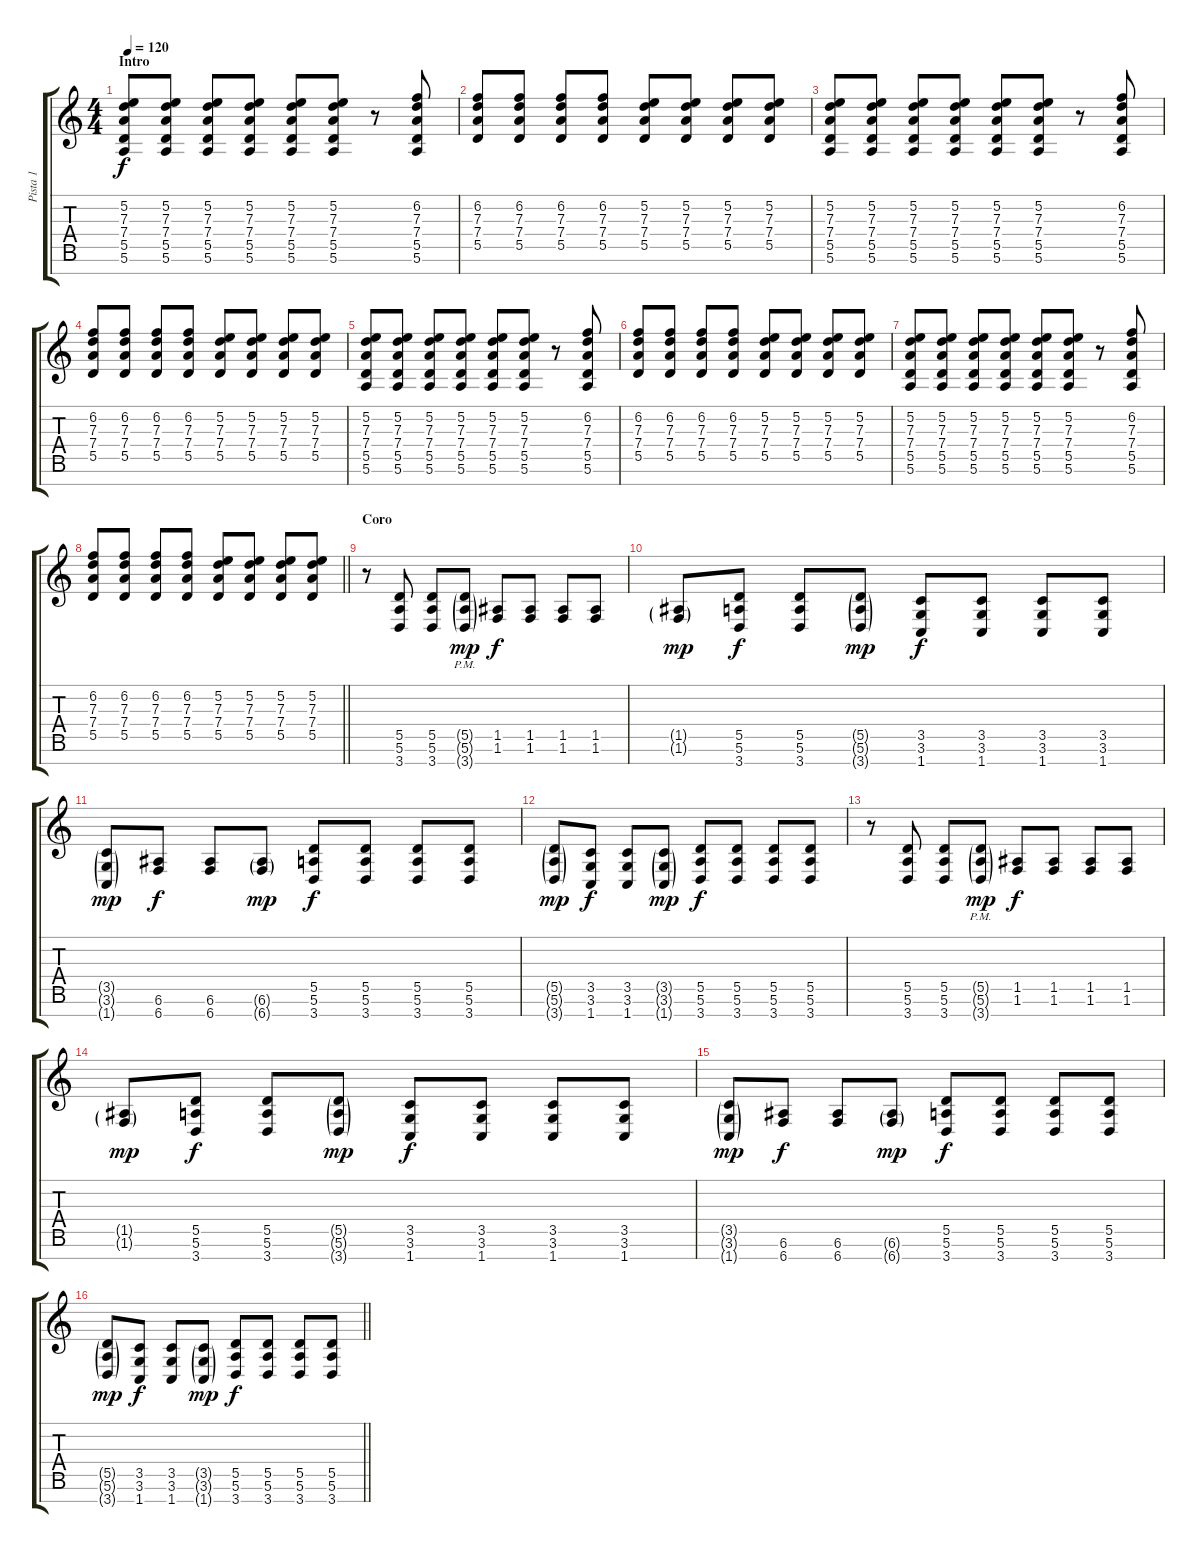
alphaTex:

\track ("Pista 1" "Pista 1") {instrument distortionguitar}
\staff {score tabs}
\tuning (E4 B3 G3 D3 A2 E2 B1) {hide}
\ts (4 4)
\section ("" "Intro")
\tempo 120
\clef g2
\ks c
(5.2 7.3 7.4 5.5 5.6).8{dy f} (5.2 7.3 7.4 5.5 5.6).8 (5.2 7.3 7.4 5.5 5.6).8 (5.2 7.3 7.4 5.5 5.6).8 (5.2 7.3 7.4 5.5 5.6).8 (5.2 7.3 7.4 5.5 5.6).8 r.8 (6.2 7.3 7.4 5.5 5.6).8 |
(6.2 7.3 7.4 5.5).8 (6.2 7.3 7.4 5.5).8 (6.2 7.3 7.4 5.5).8 (6.2 7.3 7.4 5.5).8 (5.2 7.3 7.4 5.5).8 (5.2 7.3 7.4 5.5).8 (5.2 7.3 7.4 5.5).8 (5.2 7.3 7.4 5.5).8 |
(5.2 7.3 7.4 5.5 5.6).8 (5.2 7.3 7.4 5.5 5.6).8 (5.2 7.3 7.4 5.5 5.6).8 (5.2 7.3 7.4 5.5 5.6).8 (5.2 7.3 7.4 5.5 5.6).8 (5.2 7.3 7.4 5.5 5.6).8 r.8 (6.2 7.3 7.4 5.5 5.6).8 |
(6.2 7.3 7.4 5.5).8 (6.2 7.3 7.4 5.5).8 (6.2 7.3 7.4 5.5).8 (6.2 7.3 7.4 5.5).8 (5.2 7.3 7.4 5.5).8 (5.2 7.3 7.4 5.5).8 (5.2 7.3 7.4 5.5).8 (5.2 7.3 7.4 5.5).8 |
(5.2 7.3 7.4 5.5 5.6).8 (5.2 7.3 7.4 5.5 5.6).8 (5.2 7.3 7.4 5.5 5.6).8 (5.2 7.3 7.4 5.5 5.6).8 (5.2 7.3 7.4 5.5 5.6).8 (5.2 7.3 7.4 5.5 5.6).8 r.8 (6.2 7.3 7.4 5.5 5.6).8 |
(6.2 7.3 7.4 5.5).8 (6.2 7.3 7.4 5.5).8 (6.2 7.3 7.4 5.5).8 (6.2 7.3 7.4 5.5).8 (5.2 7.3 7.4 5.5).8 (5.2 7.3 7.4 5.5).8 (5.2 7.3 7.4 5.5).8 (5.2 7.3 7.4 5.5).8 |
(5.2 7.3 7.4 5.5 5.6).8 (5.2 7.3 7.4 5.5 5.6).8 (5.2 7.3 7.4 5.5 5.6).8 (5.2 7.3 7.4 5.5 5.6).8 (5.2 7.3 7.4 5.5 5.6).8 (5.2 7.3 7.4 5.5 5.6).8 r.8 (6.2 7.3 7.4 5.5 5.6).8 |
\barLineRight lightlight
(6.2 7.3 7.4 5.5).8 (6.2 7.3 7.4 5.5).8 (6.2 7.3 7.4 5.5).8 (6.2 7.3 7.4 5.5).8 (5.2 7.3 7.4 5.5).8 (5.2 7.3 7.4 5.5).8 (5.2 7.3 7.4 5.5).8 (5.2 7.3 7.4 5.5).8 |
\section ("" "Coro")
r.8 (5.5 5.6 3.7).8 (5.5 5.6 3.7).8 (5.5{g pm} 5.6{g pm} 3.7{g pm}).8{dy mp} (1.5 1.6).8{dy f} (1.5 1.6).8 (1.5 1.6).8 (1.5 1.6).8 |
(1.5{g} 1.6{g}).8{dy mp} (5.5 5.6 3.7).8{dy f} (5.5 5.6 3.7).8 (5.5{g} 5.6{g} 3.7{g}).8{dy mp} (3.5 3.6 1.7).8{dy f} (3.5 3.6 1.7).8 (3.5 3.6 1.7).8 (3.5 3.6 1.7).8 |
(3.5{g} 3.6{g} 1.7{g}).8{dy mp} (6.6 6.7).8{dy f} (6.6 6.7).8 (6.6{g} 6.7{g}).8{dy mp} (5.5 5.6 3.7).8{dy f} (5.5 5.6 3.7).8 (5.5 5.6 3.7).8 (5.5 5.6 3.7).8 |
(5.5{g} 5.6{g} 3.7{g}).8{dy mp} (3.5 3.6 1.7).8{dy f} (3.5 3.6 1.7).8 (3.5{g} 3.6{g} 1.7{g}).8{dy mp} (5.5 5.6 3.7).8{dy f} (5.5 5.6 3.7).8 (5.5 5.6 3.7).8 (5.5 5.6 3.7).8 |
r.8 (5.5 5.6 3.7).8 (5.5 5.6 3.7).8 (5.5{g pm} 5.6{g pm} 3.7{g pm}).8{dy mp} (1.5 1.6).8{dy f} (1.5 1.6).8 (1.5 1.6).8 (1.5 1.6).8 |
(1.5{g} 1.6{g}).8{dy mp} (5.5 5.6 3.7).8{dy f} (5.5 5.6 3.7).8 (5.5{g} 5.6{g} 3.7{g}).8{dy mp} (3.5 3.6 1.7).8{dy f} (3.5 3.6 1.7).8 (3.5 3.6 1.7).8 (3.5 3.6 1.7).8 |
(3.5{g} 3.6{g} 1.7{g}).8{dy mp} (6.6 6.7).8{dy f} (6.6 6.7).8 (6.6{g} 6.7{g}).8{dy mp} (5.5 5.6 3.7).8{dy f} (5.5 5.6 3.7).8 (5.5 5.6 3.7).8 (5.5 5.6 3.7).8 |
\barLineRight lightlight
(5.5{g} 5.6{g} 3.7{g}).8{dy mp} (3.5 3.6 1.7).8{dy f} (3.5 3.6 1.7).8 (3.5{g} 3.6{g} 1.7{g}).8{dy mp} (5.5 5.6 3.7).8{dy f} (5.5 5.6 3.7).8 (5.5 5.6 3.7).8 (5.5 5.6 3.7).8
